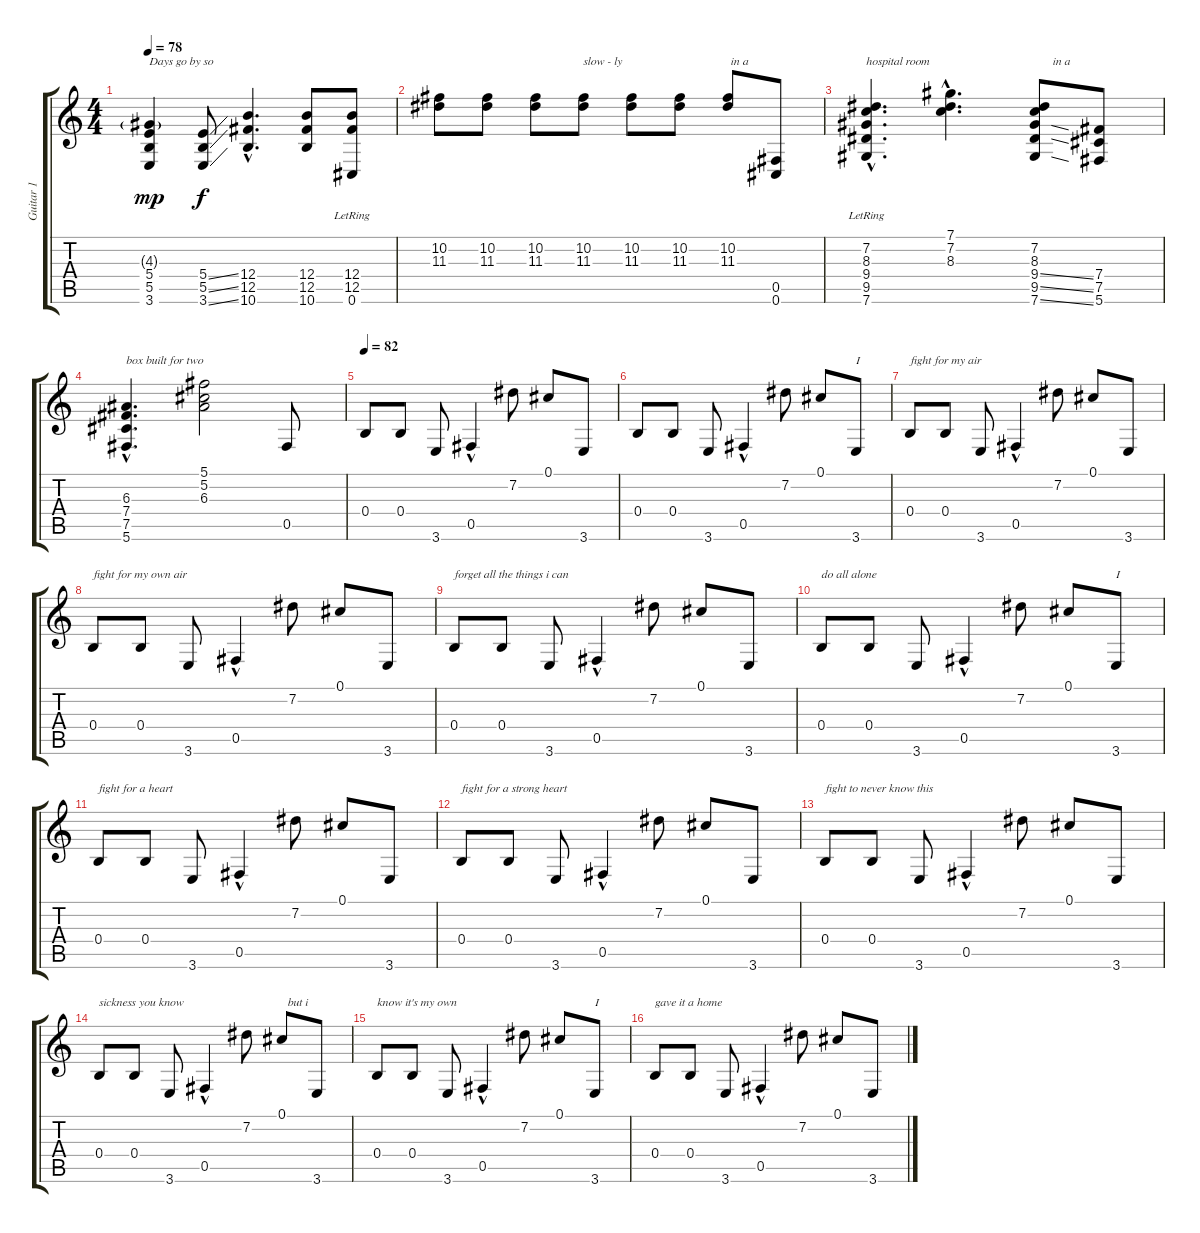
\track ("Guitar 1" "Guitar 1") {instrument electricguitarclean}
\staff {score tabs}
\tuning (Db4 Ab3 E3 B2 Gb2 Db2) {hide}
\ts (4 4)
\tempo 78
\clef g2
\ks c
(4.3{g} 5.4 5.5 3.6).4{txt "Days go by so" dy mp} (5.4{ss} 5.5{ss} 3.6{ss}).8{dy f} (12.4{hac} 12.5{hac} 10.6{hac}).4{d} (12.4 12.5 10.6).8 (12.4 12.5 0.6{lr}).8 |
(10.2 11.3).8 (10.2 11.3).8 (10.2 11.3).8 (10.2 11.3).8{txt "slow - ly"} (10.2 11.3).8 (10.2 11.3).8 (10.2 11.3).8{txt " in a"} (0.5 0.6).8 |
(7.2{hac lr} 8.3{hac lr} 9.4{hac lr} 9.5{hac lr} 7.6{hac lr}).4{d txt "hospital room"} (7.1{hac} 7.2{hac} 8.3{hac}).4{d} (7.2 8.3 9.4{ss} 9.5{ss} 7.6{ss}).8{txt "      in a"} (7.4 7.5 5.6).8 |
(6.3{hac} 7.4{hac} 7.5{hac} 5.6{hac}).4{d txt "box built for two"} (5.1 5.2 6.3).2 0.5.8 |
\tempo 82
0.4.8 0.4.8 3.6.8 0.5{hac}.4 7.2.8 0.1.8 3.6.8 |
0.4.8 0.4.8 3.6.8 0.5{hac}.4 7.2.8 0.1.8 3.6.8{txt "I"} |
0.4.8{txt "fight for my air"} 0.4.8 3.6.8 0.5{hac}.4 7.2.8 0.1.8 3.6.8 |
0.4.8{txt "fight for my own air"} 0.4.8 3.6.8 0.5{hac}.4 7.2.8 0.1.8 3.6.8 |
0.4.8{txt "forget all the things i can"} 0.4.8 3.6.8 0.5{hac}.4 7.2.8 0.1.8 3.6.8 |
0.4.8{txt "do all alone"} 0.4.8 3.6.8 0.5{hac}.4 7.2.8 0.1.8 3.6.8{txt "I"} |
0.4.8{txt "fight for a heart"} 0.4.8 3.6.8 0.5{hac}.4 7.2.8 0.1.8 3.6.8 |
0.4.8{txt "fight for a strong heart"} 0.4.8 3.6.8 0.5{hac}.4 7.2.8 0.1.8 3.6.8 |
0.4.8{txt "fight to never know this"} 0.4.8 3.6.8 0.5{hac}.4 7.2.8 0.1.8 3.6.8 |
0.4.8{txt "sickness you know"} 0.4.8 3.6.8 0.5{hac}.4 7.2.8 0.1.8{txt "  but i"} 3.6.8 |
0.4.8{txt "know it's my own"} 0.4.8 3.6.8 0.5{hac}.4 7.2.8 0.1.8 3.6.8{txt "I"} |
0.4.8{txt "gave it a home"} 0.4.8 3.6.8 0.5{hac}.4 7.2.8 0.1.8 3.6.8
